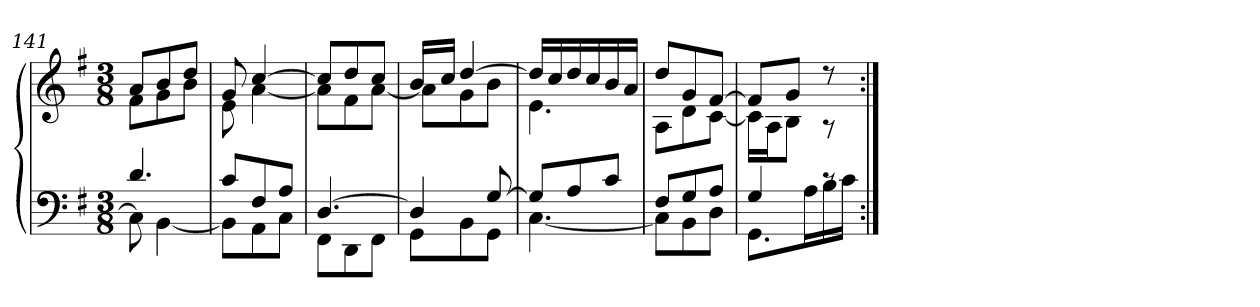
**kern	**kern
*part1	*part1
*staff2	*staff1
*clefF4	*clefG2
*k[f#]	*k[f#]
*G:	*G:
*M3/8	*M3/8
=141	=141
*^	*^
4.d/	8C\]	8a/L	8f#\L
.	[4BB\	8b/	8g\
.	.	8dd/J	8b\J
=142	=142	=142	=142
8c/L	8BB\L]	8g/	8e\
8F#/	8AA\	[4cc/	[4a\
8A/J	8C\J	.	.
=143	=143	=143	=143
[4.D/	8FF#\L	8cc/L]	8a\L]
.	8DD\	8dd/	8f#\
.	8FF#\J	8cc/J	[8a\J
!!LO:LB:g=z	!!
=144	=144	=144	=144
4D/]	8GG\L	16b/LL	8a\L]
.	.	16cc/JJ	.
.	8BB\	[4dd/	8g\
[8G/	8GG\J	.	8b\J
=145	=145	=145	=145
8G/L]	[4.C\	16dd/LL]	4.e\
.	.	16cc/	.
8A/	.	16dd/	.
.	.	16cc/	.
8c/J	.	16b/	.
.	.	16a/JJ	.
=146	=146	=146	=146
8F#/L	8C\L]	8dd/L	8A\L
8G/	8BB\	8g/	8d\
8A/J	8D\J	[8f#/J	[8c\J
=147	=147	=147	=147
4G/	8.GG\L	8f#/L]	16c\LL]
.	.	.	16A\J
.	.	8g/J	8B\J
.	16A\L	.	.
8rc	16B\	8r	8r
.	16c\JJ	.	.
*v	*v	*	*
*	*v	*v
=:|!	=:|!
*-	*-
